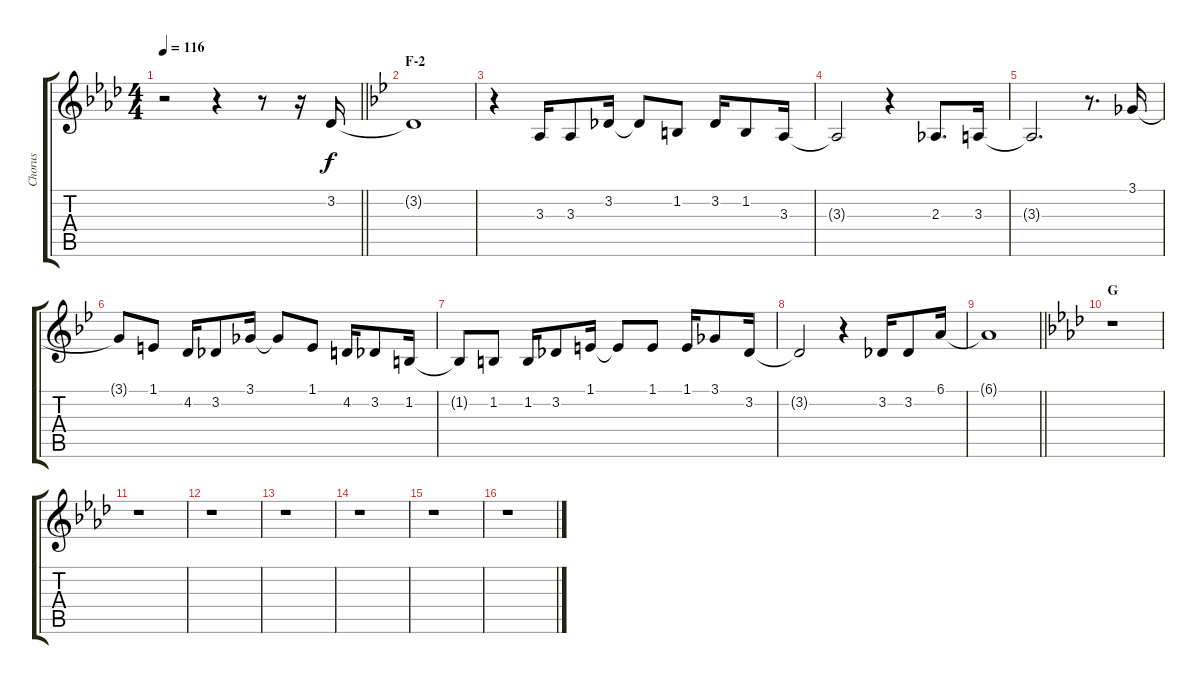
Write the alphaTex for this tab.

\track ("Chorus" "Chorus") {instrument voiceoohs}
\staff {score tabs}
\tuning (Eb4 Bb3 Gb3 Db3 Ab2 Eb2) {hide}
\ts (4 4)
\tempo 116
\clef g2
\barLineRight lightlight
\ks ab
r.2{dy f} r.4 r.8 r.16 3.2.16 |
\section ("" "F-2")
\ks bb
3.2{t}.1 |
r.4 3.3.16 3.3.8 3.2.16 3.2{t}.8 1.2.8 3.2.16 1.2.8 3.3.16 |
3.3{t}.2 r.4 2.3.8{d} 3.3.16 |
3.3{t}.2{d} r.8{d} 3.1.16 |
3.1{t}.8 1.1.8 4.2.16 3.2.8 3.1.16 3.1{t}.8 1.1.8 4.2.16 3.2.8 1.2.16 |
1.2{t}.8 1.2.8 1.2.16 3.2.8 1.1.16 1.1{t}.8 1.1.8 1.1.16 3.1.8 3.2.16 |
3.2{t}.2 r.4 3.2.16 3.2.8 6.1.16 |
\barLineRight lightlight
6.1{t}.1 |
\section ("" "G")
\ks ab
r.1 |
r.1 |
r.1 |
r.1 |
r.1 |
r.1 |
r.1
